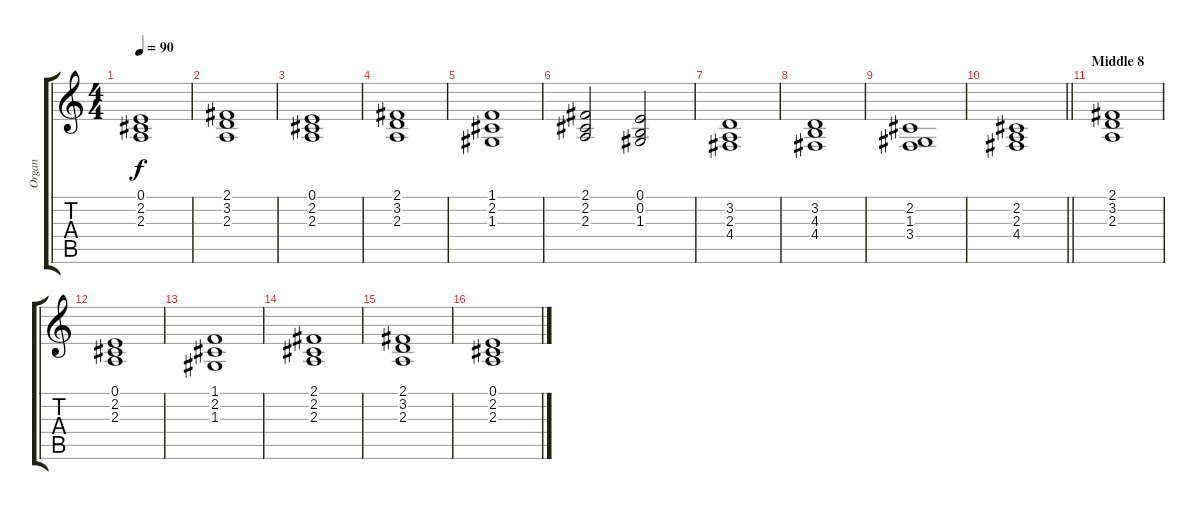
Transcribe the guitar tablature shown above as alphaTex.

\track ("Organ" "Organ") {instrument drawbarorgan}
\staff {score tabs}
\tuning (E4 B3 G3 D3 A2 E2) {hide}
\ts (4 4)
\tempo 90
\clef g2
\ks c
(0.1 2.2{t} 2.3{t}).1{dy f} |
(2.1 3.2 2.3).1 |
(0.1 2.2 2.3).1 |
(2.1 3.2 2.3).1 |
(1.1 2.2 1.3).1 |
(2.1 2.2 2.3).2 (0.1 0.2 1.3).2 |
(3.2 2.3 4.4).1 |
(3.2 4.3 4.4).1 |
(2.2 1.3 3.4).1 |
\barLineRight lightlight
(2.2 2.3 4.4).1 |
\section ("" "Middle 8")
(2.1 3.2 2.3).1{volume 9} |
(0.1 2.2 2.3).1 |
(1.1 2.2 1.3).1 |
(2.1 2.2 2.3).1 |
(2.1 3.2 2.3).1 |
(0.1 2.2 2.3).1
